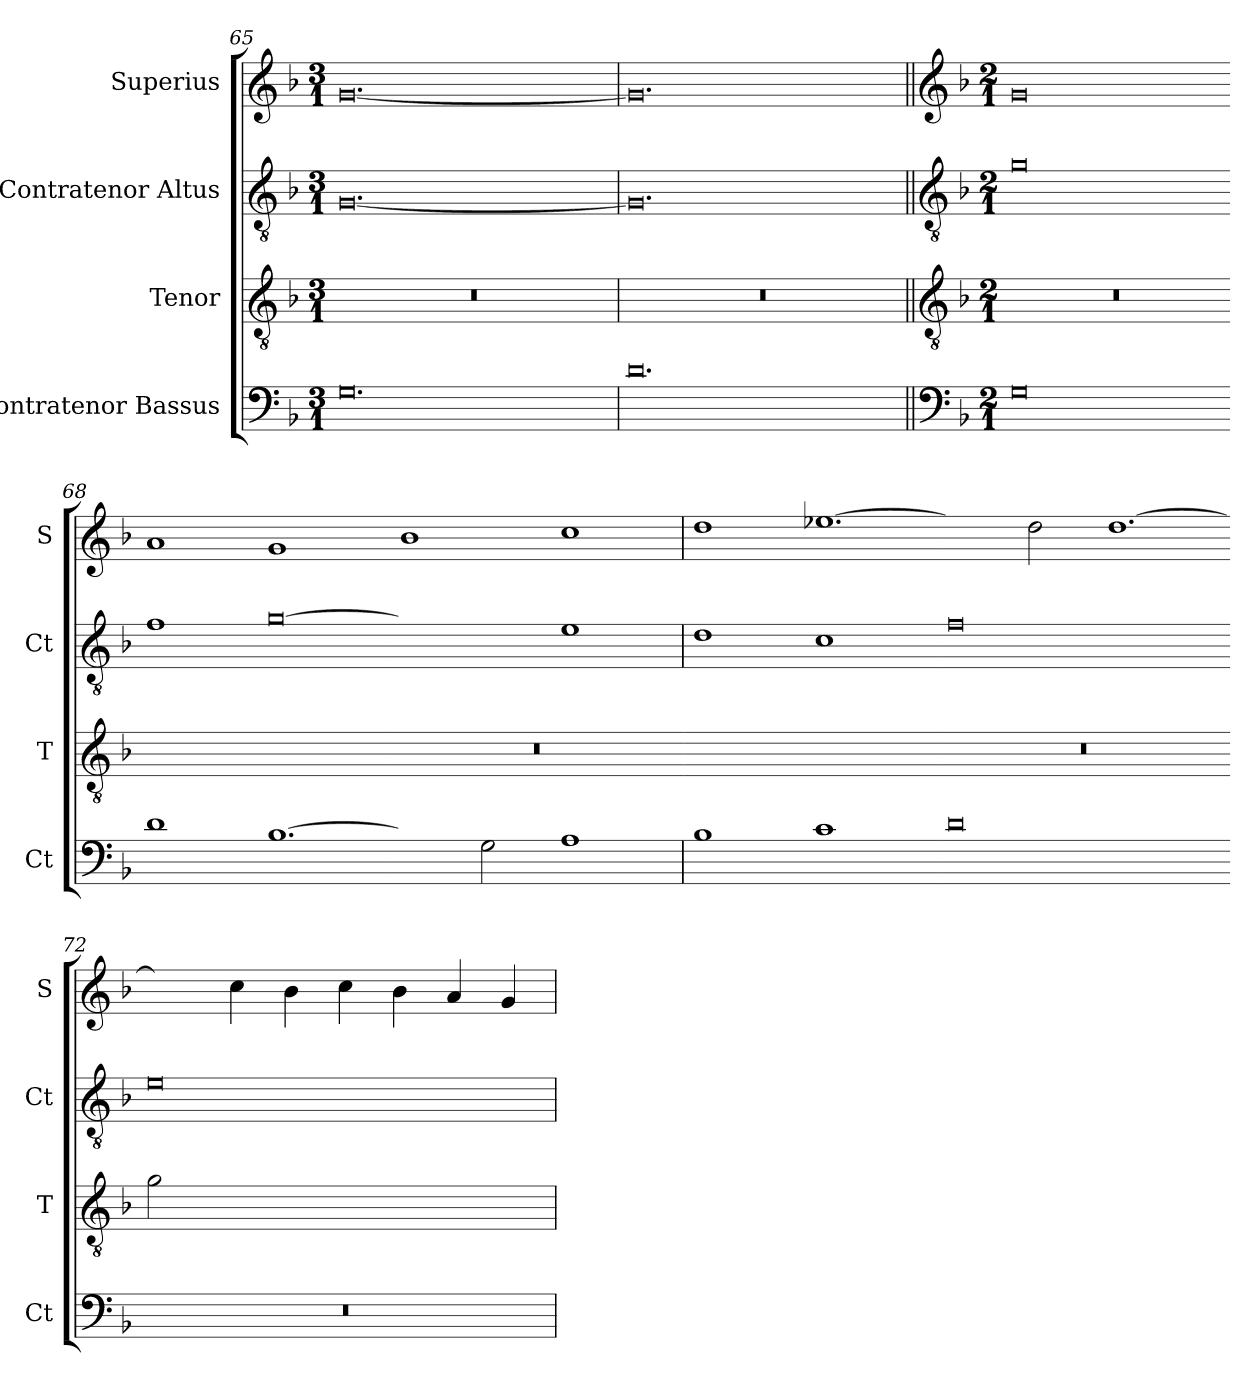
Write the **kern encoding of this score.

**kern	**kern	**kern	**kern
*part4	*part3	*part2	*part1
*staff4	*staff3	*staff2	*staff1
*I"Contratenor Bassus	*I"Tenor	*I"Contratenor Altus	*I"Superius
*I'Ct	*I'T	*I'Ct	*I'S
*clefF4	*clefGv2	*clefGv2	*clefG2
*k[b-]	*k[b-]	*k[b-]	*k[b-]
*M3/1	*M3/1	*M3/1	*M3/1
=65	=65	=65	=65
0.G	0.r	[0.G	[0.g
=66	=66	=66	=66
0.d	0.r	0.G]	0.g]
!!LO:LB:g=z
=67||	=67||	=67||	=67||
*clefF4	*clefGv2	*clefGv2	*clefG2
*k[b-]	*k[b-]	*k[b-]	*k[b-]
*M2/1	*M2/1	*M2/1	*M2/1
!	!LO:N:vis=2	!	!
0G	0r	0g	0g
=68-	=68-	=68-	=68-
!	!LO:N:vis=2	!	!
1d	0ryy	1f	1a
!LO:N:vis=1.	!	!LO:N:vis=0	!
[1B-	.	[1g	1g
=69-	=69-	=69-	=69-
!	!LO:N:vis=2	!	!
2B-yy]	0r	1gyy]	1b-
2G	.	.	.
1A	.	1e	1cc
=70	=70-	=70	=70
!	!LO:N:vis=2	!	!
1B-	0ryy	1d	1dd
!	!	!	!LO:N:vis=1.
1c	.	1c	[1ee-X
=71-	=71-	=71-	=71-
!	!LO:N:vis=2	!	!
0d	0r	0f	2ee-yy]
.	.	.	2dd
!	!	!	!LO:N:vis=1.
.	.	.	[1dd
=72-	=72-	=72-	=72-
!	!LO:N:vis=2	!	!
0r	0g	0e	2ddyy]
.	.	.	4cc
.	.	.	4b-
.	.	.	4cc
.	.	.	4b-
.	.	.	4a
.	.	.	4g
=	=	=	=
*-	*-	*-	*-
